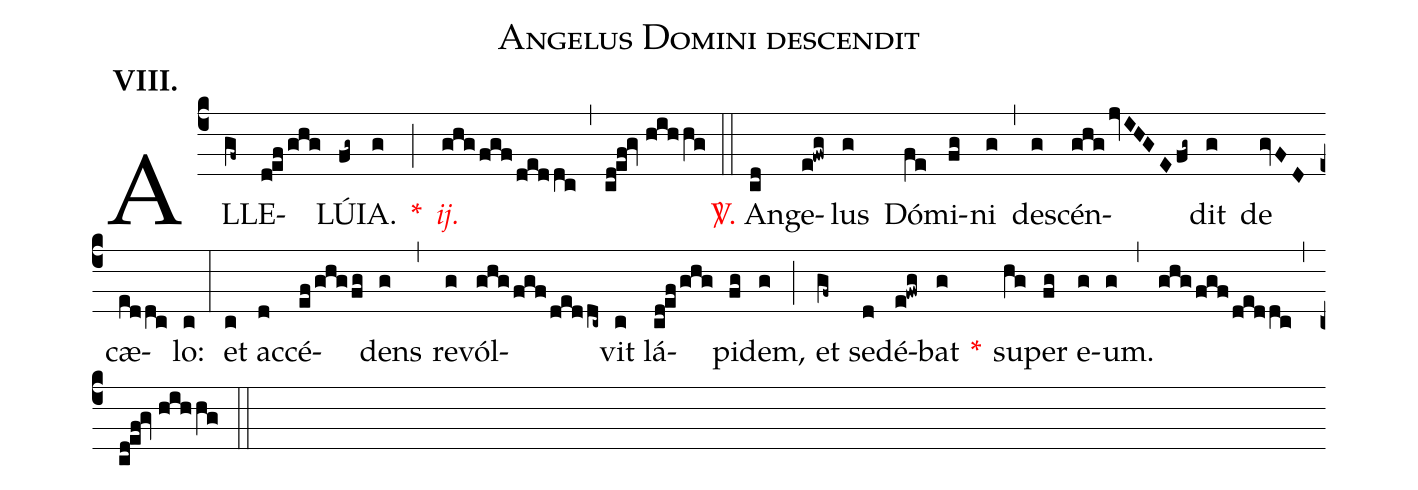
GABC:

name:Angelus Domini descendit;
mode:VIII.;
office-part:Alleluia;
%%
(c4) AL(gf~)LE(d!ef/ghg)LÚ(fg~)IA.(g) <v>\red{*}</v>(;) <v>\redit{ij.}</v>(ghg/fgf/deddc) (,) (cd!ef!gv//hihhg) (::) <v>\red{\Vbar.}</v> An(cd)ge(e!fwg)lus(g) Dó(fe)mi(fg)ni(g) (,) de(g)scén(ghgjvIHGE/fg~)dit(g) de(gvFD) cæ(eddc)lo:(c) (:) et(c) ac(d)cé(ef/ghg/fg)dens(g) (,) re(g)vól(ghg/fgf/deddc~)vit(c) lá(cd!ef/ghg)pi(fg)dem,(g) (;) et(gf~) se(d)dé(e!fwg)bat(g) <v>\red{*}</v>() su(hg)per(fg) e(g)um.(g) (,) (ghg/fgf/deddc) (,) (cd!ef!gv//hihhg) (::)
